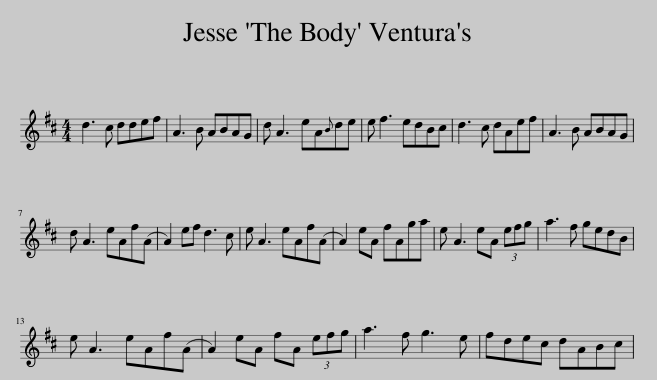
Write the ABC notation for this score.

X:1
L:1/8
M:4/4
I:linebreak $
K:D
V:1 treble
V:1
 d3 c ddef | A3 B ABAG | d A3 eA{B}de | e f3 edBc | d3 c dAef | %5
 A3 B ABAG |$ d A3 eAf(A | A2) ef d3 c | e A3 eAf(A | A2) eA fAga | %10
 e A3 eA (3efg | a3 f gedB |$ e A3 eAf(A | A2) eA fA (3efg | a3 f g3 e | %15
 fdec dABc | %16
